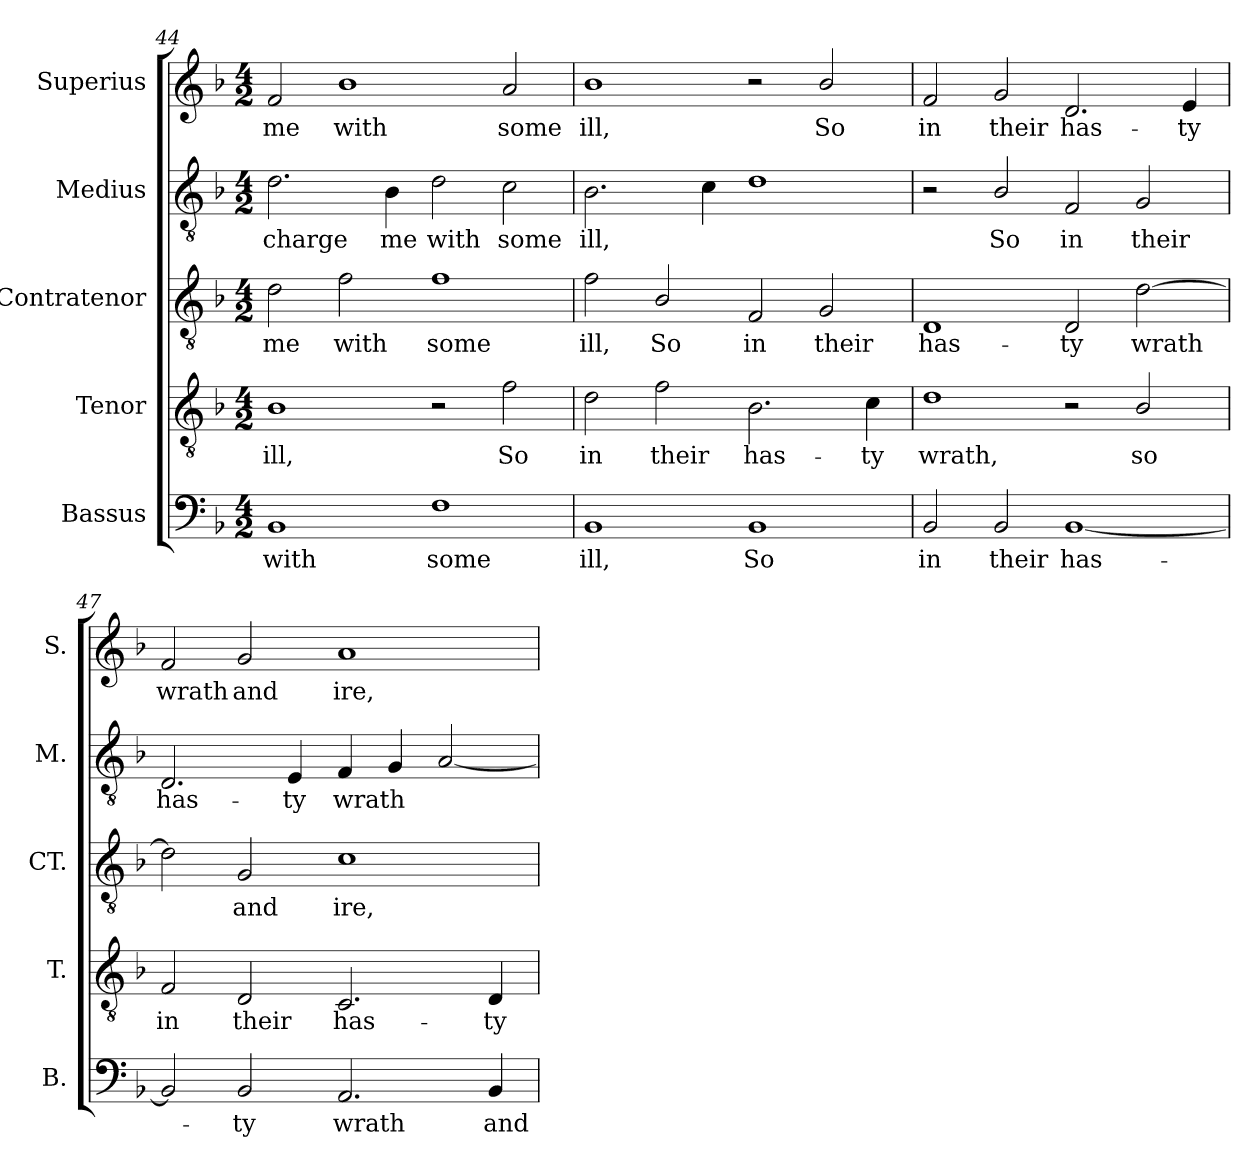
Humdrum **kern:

**kern	**text	**kern	**text	**kern	**text	**kern	**text	**kern	**text
*part5	*part5	*part4	*part4	*part3	*part3	*part2	*part2	*part1	*part1
*staff5	*staff5	*staff4	*staff4	*staff3	*staff3	*staff2	*staff2	*staff1	*staff1
*I"Bassus	*	*I"Tenor	*	*I"Contratenor	*	*I"Medius	*	*I"Superius	*
*I'B.	*	*I'T.	*	*I'CT.	*	*I'M.	*	*I'S.	*
*clefF4	*	*clefGv2	*	*clefGv2	*	*clefGv2	*	*clefG2	*
*	*	*ITrd7c12	*	*ITrd7c12	*	*ITrd7c12	*	*	*
*k[b-]	*	*k[b-]	*	*k[b-]	*	*k[b-]	*	*k[b-]	*
*F:	*	*F:	*	*F:	*	*F:	*	*F:	*
*M4/2	*	*M4/2	*	*M4/2	*	*M4/2	*	*M4/2	*
=44	=44	=44	=44	=44	=44	=44	=44	=44	=44
!	!LO:LY:b:color=#000000	!	!	!	!	!	!	!	!
!	!	!	!LO:LY:b:color=#000000	!	!	!	!	!	!
!	!	!	!	!	!LO:LY:b:color=#000000	!	!	!	!
!	!	!	!	!	!	!	!LO:LY:b:color=#000000	!	!
!	!	!	!	!	!	!	!	!	!LO:LY:b:color=#000000
1BB-i	with	1BB-i	ill,	2Di\	me	2.Di\	charge	2fi/	me
!	!	!	!	!	!LO:LY:b:color=#000000	!	!	!	!
!	!	!	!	!	!	!	!	!	!LO:LY:b:color=#000000
.	.	.	.	2Fi\	with	.	.	1b-i	with
!	!	!	!	!	!	!	!LO:LY:b:color=#000000	!	!
.	.	.	.	.	.	4BB-i\	me	.	.
!	!LO:LY:b:color=#000000	!	!	!	!	!	!	!	!
!	!	!	!	!	!LO:LY:b:color=#000000	!	!	!	!
!	!	!	!	!	!	!	!LO:LY:b:color=#000000	!	!
1Fi	some	2r	.	1Fi	some	2Di\	with	.	.
!	!	!	!LO:LY:b:color=#000000	!	!	!	!	!	!
!	!	!	!	!	!	!	!LO:LY:b:color=#000000	!	!
!	!	!	!	!	!	!	!	!	!LO:LY:b:color=#000000
.	.	2Fi\	So	.	.	2Ci\	some	2ai/	some
=45	=45	=45	=45	=45	=45	=45	=45	=45	=45
!	!LO:LY:b:color=#000000	!	!	!	!	!	!	!	!
!	!	!	!LO:LY:b:color=#000000	!	!	!	!	!	!
!	!	!	!	!	!LO:LY:b:color=#000000	!	!	!	!
!	!	!	!	!	!	!	!LO:LY:b:color=#000000	!	!
!	!	!	!	!	!	!	!	!	!LO:LY:b:color=#000000
1BB-i	ill,	2Di\	in	2Fi\	ill,	2.BB-i\	ill,	1b-i	ill,
!	!	!	!LO:LY:b:color=#000000	!	!	!	!	!	!
!	!	!	!	!	!LO:LY:b:color=#000000	!	!	!	!
.	.	2Fi\	their	2BB-i/	So	.	.	.	.
.	.	.	.	.	.	4Ci\	.	.	.
!	!LO:LY:b:color=#000000	!	!	!	!	!	!	!	!
!	!	!	!LO:LY:b:color=#000000	!	!	!	!	!	!
!	!	!	!	!	!LO:LY:b:color=#000000	!	!	!	!
1BB-i	So	2.BB-i\	has-	2FFi/	in	1Di	.	2r	.
!	!	!	!	!	!LO:LY:b:color=#000000	!	!	!	!
!	!	!	!	!	!	!	!	!	!LO:LY:b:color=#000000
.	.	.	.	2GGi/	their	.	.	2b-i/	So
!	!	!	!LO:LY:b:color=#000000	!	!	!	!	!	!
.	.	4Ci\	-ty	.	.	.	.	.	.
=46	=46	=46	=46	=46	=46	=46	=46	=46	=46
!	!LO:LY:b:color=#000000	!	!	!	!	!	!	!	!
!	!	!	!LO:LY:b:color=#000000	!	!	!	!	!	!
!	!	!	!	!	!LO:LY:b:color=#000000	!	!	!	!
!	!	!	!	!	!	!	!	!	!LO:LY:b:color=#000000
2BB-i/	in	1Di	wrath,	1DDi	has-	2r	.	2fi/	in
!	!LO:LY:b:color=#000000	!	!	!	!	!	!	!	!
!	!	!	!	!	!	!	!LO:LY:b:color=#000000	!	!
!	!	!	!	!	!	!	!	!	!LO:LY:b:color=#000000
2BB-i/	their	.	.	.	.	2BB-i/	So	2gi/	their
!	!LO:LY:b:color=#000000	!	!	!	!	!	!	!	!
!	!	!	!	!	!LO:LY:b:color=#000000	!	!	!	!
!	!	!	!	!	!	!	!LO:LY:b:color=#000000	!	!
!	!	!	!	!	!	!	!	!	!LO:LY:b:color=#000000
[1BB-i	has-	2r	.	2DDi/	-ty	2FFi/	in	2.di/	has-
!	!	!	!LO:LY:b:color=#000000	!	!	!	!	!	!
!	!	!	!	!	!LO:LY:b:color=#000000	!	!	!	!
!	!	!	!	!	!	!	!LO:LY:b:color=#000000	!	!
.	.	2BB-i/	so	[2Di\	wrath	2GGi/	their	.	.
!	!	!	!	!	!	!	!	!	!LO:LY:b:color=#000000
.	.	.	.	.	.	.	.	4ei/	-ty
!!LO:LB:g=z
=47	=47	=47	=47	=47	=47	=47	=47	=47	=47
!	!	!	!LO:LY:b:color=#000000	!	!	!	!	!	!
!	!	!	!	!	!	!	!LO:LY:b:color=#000000	!	!
!	!	!	!	!	!	!	!	!	!LO:LY:b:color=#000000
2BB-i/]	.	2FFi/	in	2Di\]	.	2.DDi/	has-	2fi/	wrath
!	!LO:LY:b:color=#000000	!	!	!	!	!	!	!	!
!	!	!	!LO:LY:b:color=#000000	!	!	!	!	!	!
!	!	!	!	!	!LO:LY:b:color=#000000	!	!	!	!
!	!	!	!	!	!	!	!	!	!LO:LY:b:color=#000000
2BB-i/	-ty	2DDi/	their	2GGi/	and	.	.	2gi/	and
!	!	!	!	!	!	!	!LO:LY:b:color=#000000	!	!
.	.	.	.	.	.	4EEi/	-ty	.	.
!	!LO:LY:b:color=#000000	!	!	!	!	!	!	!	!
!	!	!	!LO:LY:b:color=#000000	!	!	!	!	!	!
!	!	!	!	!	!LO:LY:b:color=#000000	!	!	!	!
!	!	!	!	!	!	!	!LO:LY:b:color=#000000	!	!
!	!	!	!	!	!	!	!	!	!LO:LY:b:color=#000000
2.AAi/	wrath	2.CCi/	has-	1Ci	ire,	4FFi/	wrath	1ai	ire,
.	.	.	.	.	.	4GGi/	.	.	.
.	.	.	.	.	.	[2AAi/	.	.	.
!	!LO:LY:b:color=#000000	!	!	!	!	!	!	!	!
!	!	!	!LO:LY:b:color=#000000	!	!	!	!	!	!
4BB-i/	and	4DDi/	-ty	.	.	.	.	.	.
=	=	=	=	=	=	=	=	=	=
*-	*-	*-	*-	*-	*-	*-	*-	*-	*-
